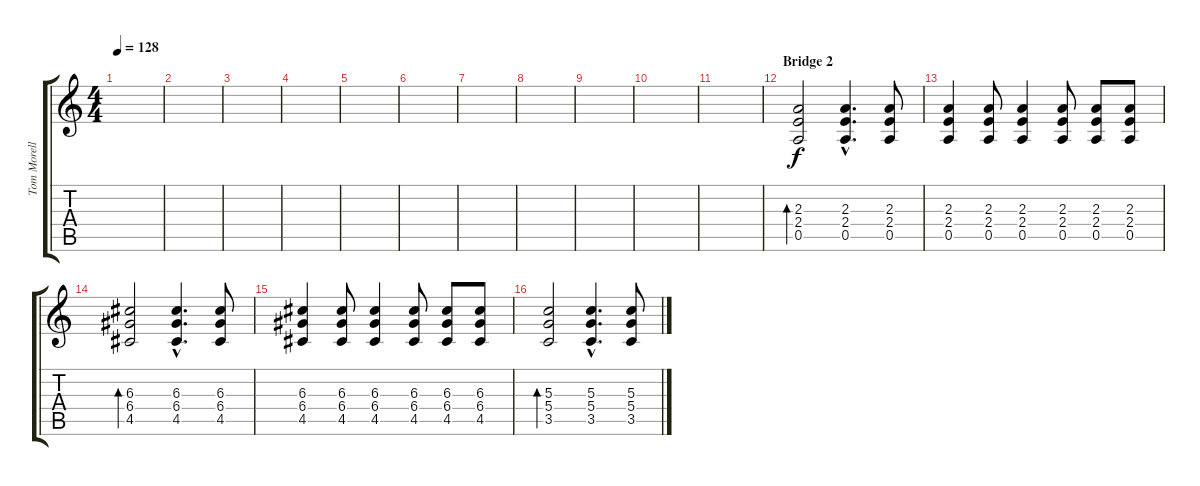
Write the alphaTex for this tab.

\track ("Tom Morello [clean]" "Tom Morell") {instrument electricguitarclean}
\staff {score tabs}
\tuning (E4 B3 G3 D3 A2 E2) {hide}
\ts (4 4)
\tempo 128
\clef g2
\ks c
|
|
|
|
|
|
|
|
|
|
|
\section ("" "Bridge 2")
(2.3 2.4 0.5).2{bd 240} (2.3{hac} 2.4{hac} 0.5{hac}).4{d} (2.3 2.4 0.5).8 |
(2.3 2.4 0.5).4 (2.3 2.4 0.5).8 (2.3 2.4 0.5).4 (2.3 2.4 0.5).8 (2.3 2.4 0.5).8 (2.3 2.4 0.5).8 |
(6.3 6.4 4.5).2{bd 240} (6.3{hac} 6.4{hac} 4.5{hac}).4{d} (6.3 6.4 4.5).8 |
(6.3 6.4 4.5).4 (6.3 6.4 4.5).8 (6.3 6.4 4.5).4 (6.3 6.4 4.5).8 (6.3 6.4 4.5).8 (6.3 6.4 4.5).8 |
(5.3 5.4 3.5).2{bd 240} (5.3{hac} 5.4{hac} 3.5{hac}).4{d} (5.3 5.4 3.5).8
